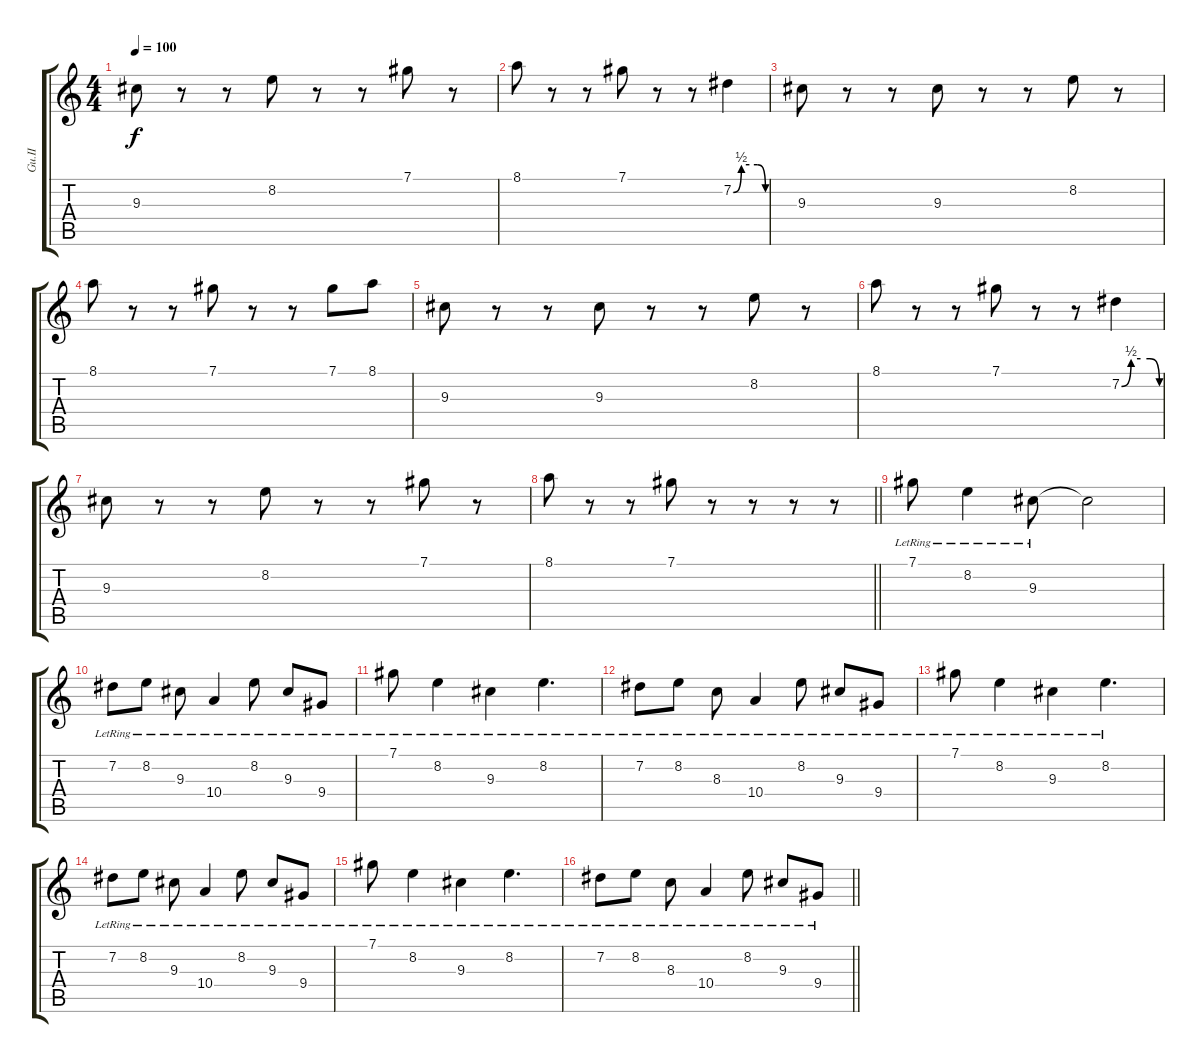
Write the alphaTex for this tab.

\track ("Gu.II" "Gu.II") {instrument distortionguitar}
\staff {score tabs}
\tuning (Db4 Ab3 E3 B2 Gb2 B1) {hide}
\ts (4 4)
\tempo 100
\clef g2
\ks c
9.3.8{dy f volume 13 instrument electricguitarclean} r.8 r.8 8.2.8 r.8 r.8 7.1.8 r.8 |
8.1.8 r.8 r.8 7.1.8 r.8 r.8 7.2{be (custom 0 0 15 2 30 2 45 2 60 0)}.4 |
9.3.8 r.8 r.8 9.3.8 r.8 r.8 8.2.8 r.8 |
8.1.8 r.8 r.8 7.1.8 r.8 r.8 7.1.8 8.1.8 |
9.3.8 r.8 r.8 9.3.8 r.8 r.8 8.2.8 r.8 |
8.1.8 r.8 r.8 7.1.8 r.8 r.8 7.2{be (custom 0 0 15 2 30 2 45 2 60 0)}.4 |
9.3.8 r.8 r.8 8.2.8 r.8 r.8 7.1.8 r.8 |
\barLineRight lightlight
8.1.8 r.8 r.8 7.1.8 r.8 r.8 r.8 r.8 |
7.1{lr}.8 8.2{lr}.4 9.3{lr}.8 9.3{t}.2 |
7.2{lr}.8 8.2{lr}.8 9.3{lr}.8 10.4{lr}.4 8.2{lr}.8 9.3{lr}.8 9.4{lr}.8 |
7.1{lr}.8 8.2{lr}.4 9.3{lr}.4 8.2{lr}.4{d} |
7.2{lr}.8 8.2{lr}.8 8.3{lr}.8 10.4{lr}.4 8.2{lr}.8 9.3{lr}.8 9.4{lr}.8 |
7.1{lr}.8 8.2{lr}.4 9.3{lr}.4 8.2{lr}.4{d} |
7.2{lr}.8 8.2{lr}.8 9.3{lr}.8 10.4{lr}.4 8.2{lr}.8 9.3{lr}.8 9.4{lr}.8 |
7.1{lr}.8 8.2{lr}.4 9.3{lr}.4 8.2{lr}.4{d} |
\barLineRight lightlight
7.2{lr}.8 8.2{lr}.8 8.3{lr}.8 10.4{lr}.4 8.2{lr}.8 9.3{lr}.8 9.4{lr}.8
